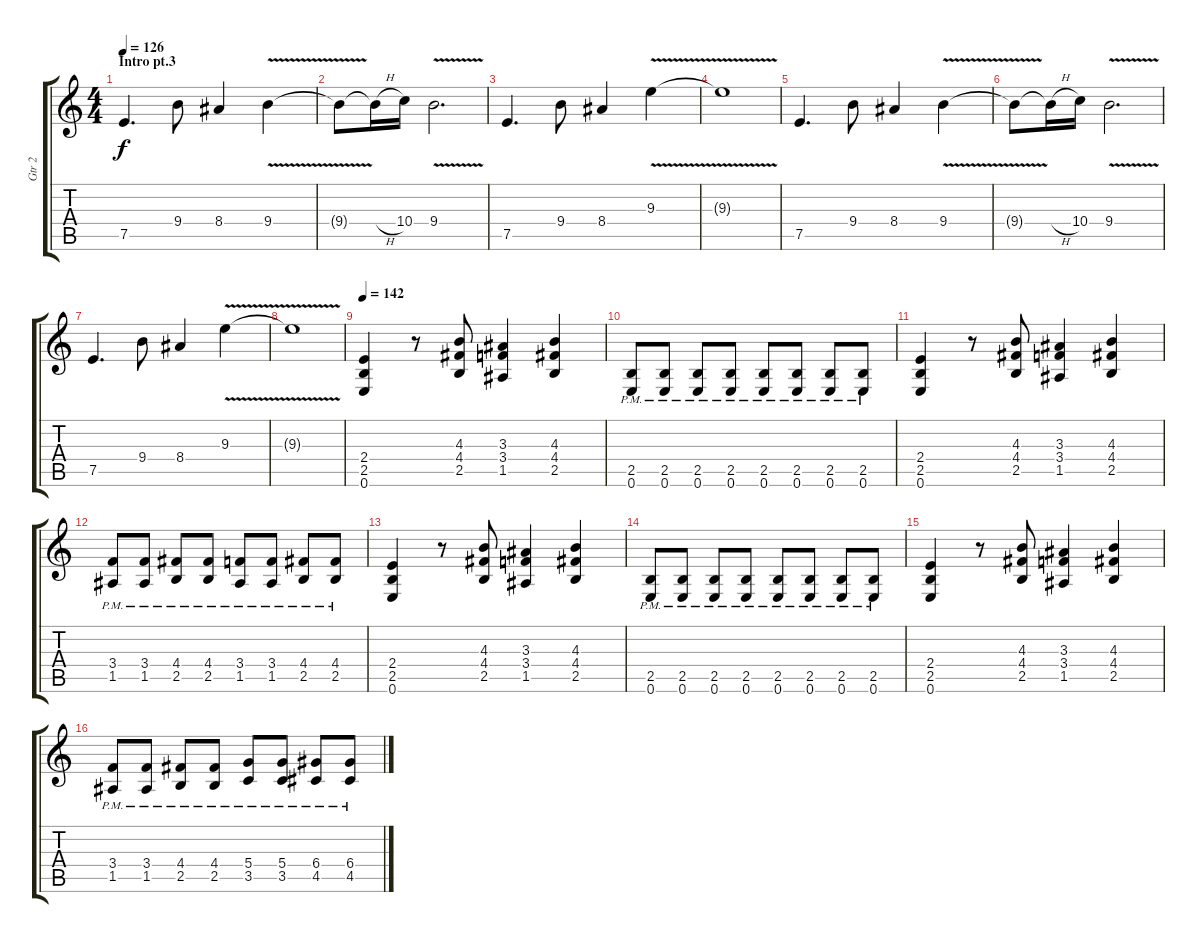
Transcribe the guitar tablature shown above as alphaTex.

\track ("Gtr 2" "Gtr 2") {instrument distortionguitar}
\staff {score tabs}
\tuning (E4 B3 G3 D3 A2 E2) {hide}
\ts (4 4)
\section ("" "Intro pt.3")
\tempo 126
\clef g2
\ks c
7.5.4{d dy f} 9.4.8 8.4.4 9.4{v}.4 |
9.4{t}.8 9.4{h t}.16 10.4.16 9.4{v}.2{d} |
7.5.4{d} 9.4.8 8.4.4 9.3{v}.4 |
9.3{t}.1 |
7.5.4{d} 9.4.8 8.4.4 9.4{v}.4 |
9.4{t}.8 9.4{h t}.16 10.4.16 9.4{v}.2{d} |
7.5.4{d} 9.4.8 8.4.4 9.3{v}.4 |
9.3{t}.1 |
\tempo 142
(2.4 2.5 0.6).4{volume 12} r.8 (4.3 4.4 2.5).8 (3.3 3.4 1.5).4 (4.3 4.4 2.5).4 |
(2.5{pm} 0.6{pm}).8 (2.5{pm} 0.6{pm}).8 (2.5{pm} 0.6{pm}).8 (2.5{pm} 0.6{pm}).8 (2.5{pm} 0.6{pm}).8 (2.5{pm} 0.6{pm}).8 (2.5{pm} 0.6{pm}).8 (2.5{pm} 0.6{pm}).8 |
(2.4 2.5 0.6).4 r.8 (4.3 4.4 2.5).8 (3.3 3.4 1.5).4 (4.3 4.4 2.5).4 |
(3.4{pm} 1.5{pm}).8 (3.4{pm} 1.5{pm}).8 (4.4{pm} 2.5{pm}).8 (4.4{pm} 2.5{pm}).8 (3.4{pm} 1.5{pm}).8 (3.4{pm} 1.5{pm}).8 (4.4{pm} 2.5{pm}).8 (4.4{pm} 2.5{pm}).8 |
(2.4 2.5 0.6).4 r.8 (4.3 4.4 2.5).8 (3.3 3.4 1.5).4 (4.3 4.4 2.5).4 |
(2.5{pm} 0.6{pm}).8 (2.5{pm} 0.6{pm}).8 (2.5{pm} 0.6{pm}).8 (2.5{pm} 0.6{pm}).8 (2.5{pm} 0.6{pm}).8 (2.5{pm} 0.6{pm}).8 (2.5{pm} 0.6{pm}).8 (2.5{pm} 0.6{pm}).8 |
(2.4 2.5 0.6).4 r.8 (4.3 4.4 2.5).8 (3.3 3.4 1.5).4 (4.3 4.4 2.5).4 |
(3.4{pm} 1.5{pm}).8 (3.4{pm} 1.5{pm}).8 (4.4{pm} 2.5{pm}).8 (4.4{pm} 2.5{pm}).8 (5.4{pm} 3.5{pm}).8 (5.4{pm} 3.5{pm}).8 (6.4{pm} 4.5{pm}).8 (6.4{pm} 4.5{pm}).8
